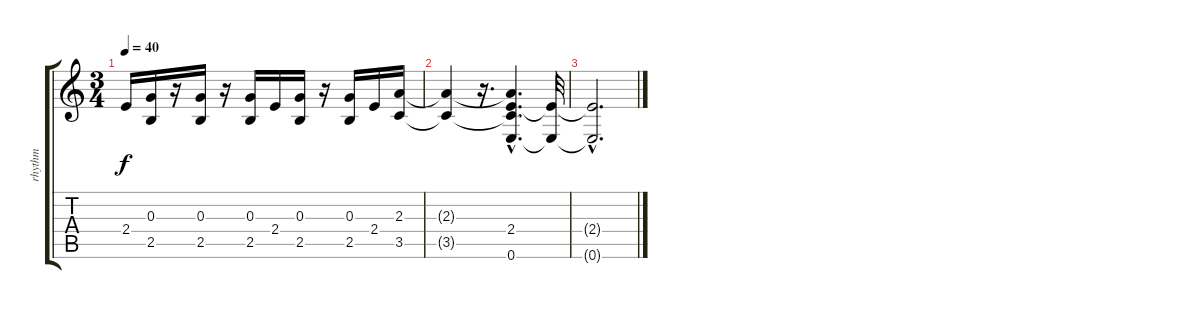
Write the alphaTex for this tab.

\track ("rhythm " "rhythm ") {instrument acousticguitarnylon}
\staff {score tabs}
\tuning (E4 B3 G3 D3 A2 E2) {hide}
\ts (3 4)
\tempo 40
\clef g2
\ks c
2.4.16{dy f} (0.3 2.5).16 r.16 (0.3 2.5).16 r.16 (0.3 2.5).16 2.4.16 (0.3 2.5).16 r.16 (0.3 2.5).16 2.4.16 (2.3 3.5).16 |
(2.3{t} 3.5{t}).4 r.16{d} (2.3{hac t} 2.4{hac} 3.5{hac t} 0.6{hac}).4{d} (2.4{t} 0.6{t}).32 |
(2.4{hac t} 0.6{hac t}).2{d}
